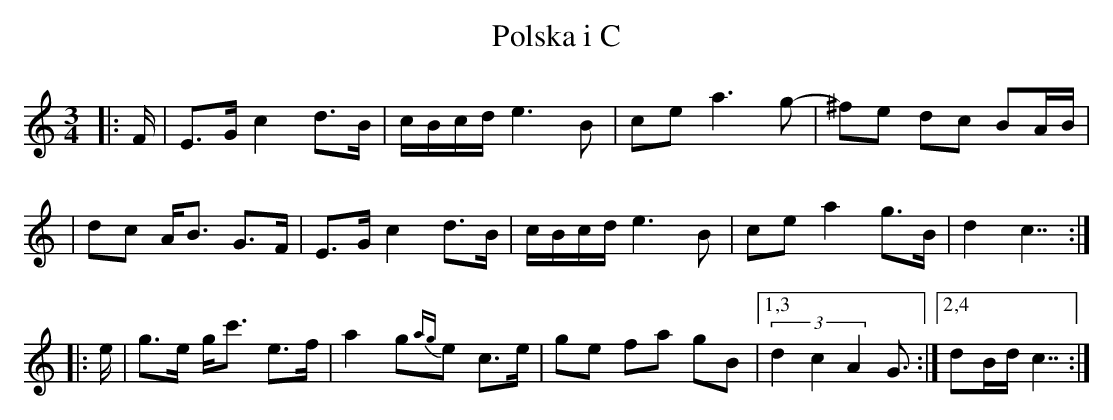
X:1
T: Polska i C
M: 3/4
L: 1/16
K: C
|: F- \
| E3G c4 d3B | cBcd e6 B2- | c2e2 a6 g2- | ^f2e2 d2c2 B2AB |
| d2c2 AB3 G3F- |  E3G c4 d3B | cBcd e6 B2- | c2e2 a4 g3B | d4 c7 :|
|: e- \
| g3e gc'3 e3f | a4 g2{ag}e2 c3e | g2e2 f2a2 g2B2 |1,3 (3d4c4A4 G3 :|2,4 d2Bd c7 :|
